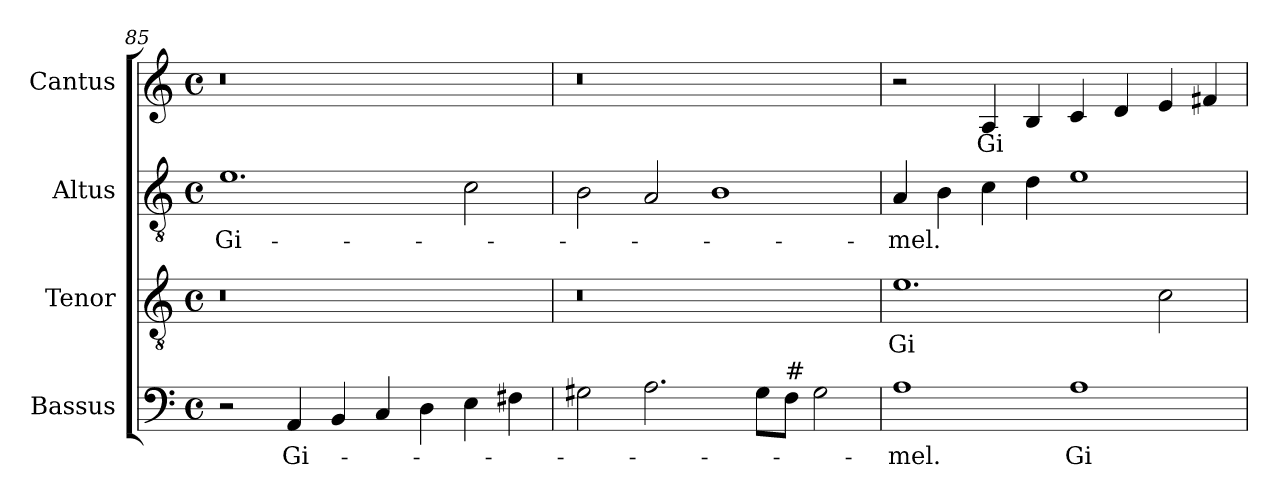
**kern	**text	**kern	**text	**kern	**text	**kern	**text
*part4	*part4	*part3	*part3	*part2	*part2	*part1	*part1
*staff4	*staff4	*staff3	*staff3	*staff2	*staff2	*staff1	*staff1
*I"Bassus	*	*I"Tenor	*	*I"Altus	*	*I"Cantus	*
*clefF4	*	*clefGv2	*	*clefGv2	*	*clefG2	*
*M4/4	*	*M4/4	*	*M4/4	*	*M4/4	*
*met(c)	*	*met(c)	*	*met(c)	*	*met(c)	*
=85	=85	=85	=85	=85	=85	=85	=85
!	!	!	!	!	!LO:LY:b:cj	!	!
2r	.	0r	.	1.e	Gi-	0r	.
!	!LO:LY:b:cj	!	!	!	!	!	!
4AA/	Gi-	.	.	.	.	.	.
4BB/	.	.	.	.	.	.	.
4C/	.	.	.	.	.	.	.
4D\	.	.	.	.	.	.	.
4E\	.	.	.	2c\	.	.	.
4F#X\	.	.	.	.	.	.	.
=86	=86	=86	=86	=86	=86	=86	=86
2G#X\	.	0r	.	2B\	.	0r	.
2.A\	.	.	.	2A/	.	.	.
.	.	.	.	1B	.	.	.
8G#\L	.	.	.	.	.	.	.
!LO:TX:a:t=#	!	!	!	!	!	!	!
8F\J	.	.	.	.	.	.	.
2G#\	.	.	.	.	.	.	.
!!LO:LB:g=z
=87	=87	=87	=87	=87	=87	=87	=87
!	!LO:LY:b:cj	!	!LO:LY:b:cj	!	!LO:LY:b	!	!
1A	-mel.	1.e	Gi	4A/	-mel.	2r	.
.	.	.	.	4B\	.	.	.
!	!	!	!	!	!	!	!LO:LY:b:cj
.	.	.	.	4c\	.	4A/	Gi
.	.	.	.	4d\	.	4B/	.
!	!LO:LY:b:cj	!	!	!	!	!	!
1A	Gi-	.	.	1e	.	4c/	.
.	.	.	.	.	.	4d/	.
.	.	2c\	.	.	.	4e/	.
.	.	.	.	.	.	4f#X/	.
=	=	=	=	=	=	=	=
*-	*-	*-	*-	*-	*-	*-	*-
